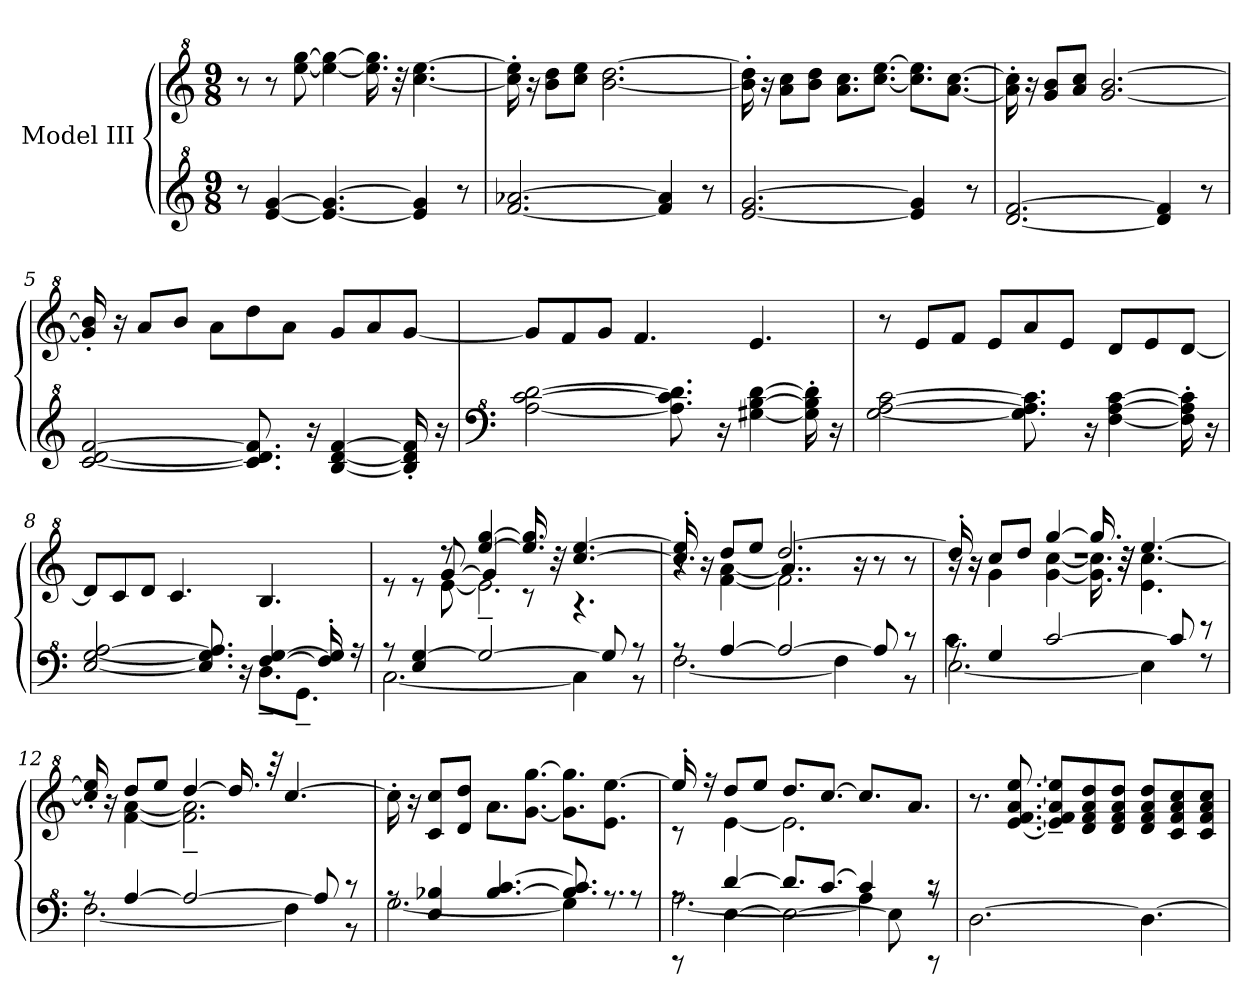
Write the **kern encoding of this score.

**kern	**kern
*part1	*part1
*staff2	*staff1
*I"Model III	*
*clefG^2	*clefG^2
*k[]	*k[]
*M9/8	*M9/8
*MM80	*MM80
=1	=1
8r	8r
[4ee/ [4gg/	8r
.	[8eee\ [8ggg\
4.ee/_ 4.gg/_	4eee\_ 4ggg\_
.	16.eee\] 16.ggg\]
.	32r
4ee/] 4gg/]	[4.ccc\ [4.eee\
8r	.
=2	=2
[2.ff/ [2.aa-X/	16ccc\]' 16eee\]'
.	16r
.	8bb\ 8ddd\L
.	8ccc\ 8eee\J
.	[2.bb\ [2.ddd\
4ff/] 4aa-/]	.
8r	.
=3	=3
[2.ee/ [2.gg/	16bb\]' 16ddd\]'
.	16r
.	8aa\ 8ccc\L
.	8bb\ 8ddd\J
.	8.aa\ 8.ccc\L
.	[8.ccc\ [8.eee\J
4ee/] 4gg/]	8.ccc\] 8.eee\]L
.	[8.aa\ [8.ccc\J
8r	.
=4	=4
[2.dd/ [2.ff/	16aa\]' 16ccc\]'
.	16r
.	8gg/ 8bb/L
.	8aa/ 8ccc/J
.	[2.gg/ [2.bb/
4dd/] 4ff/]	.
8r	.
!!LO:LB:g=z
=5	=5
[2cc/ [2dd/ [2ff/	16gg/]' 16bb/]'
*	*MM90
.	16r
.	8aa/L
.	8bb/J
.	8aa\L
8.cc/] 8.dd/] 8.ff/]	8ddd\
.	8aa\J
16r	.
[4b/ [4dd/ [4ff/	8gg/L
.	8aa/
16b/]' 16dd/]' 16ff/]'	[8gg/J
16r	.
=6	=6
*clefF^4	*
[2a\ [2cc\ [2dd\	8gg/L]
.	8ff/
.	8gg/J
.	4.ff/
8.a\] 8.cc\] 8.dd\]	.
16r	.
[4g#X\ [4b\ [4dd\	4.ee/
16g#\]' 16b\]' 16dd\]'	.
16r	.
=7	=7
[2g\ [2a\ [2cc\	8r
.	8ee/L
.	8ff/J
.	8ee/L
8.g\] 8.a\] 8.cc\]	8aa/
.	8ee/J
16r	.
[4f\ [4a\ [4cc\	8dd/L
.	8ee/
16f\]' 16a\]' 16cc\]'	[8dd/J
16r	.
!!LO:LB:g=z
=8	=8
*^	*
[2e/ [2g/ [2a/	2.ryy	8dd/L]
.	.	8cc/
.	.	8dd/J
.	.	4.cc/
8.e/] 8.g/] 8.a/]	.	.
16r	.	.
*	*	*MM69
[4f/ [4g/	8.d~\L	4.b/
.	8.G~\J	.
16f/]' 16g/]'	.	.
16r	.	.
=9	=9	=9
*	*	*MM80
*	*	*^
*	*	*	*^
8r	[2.c\	8ree	4ryy	4ryy
4e/ [4g/	.	8ree	.	.
.	.	8rddd	[8ee\	[8gg/
2g/_	.	[4eee/ [4ggg/	2.ee~\]	4gg/]
.	.	16.eee/] 16.ggg/]	.	8rcc
.	.	32r	.	.
.	4c\]	[4.ccc/ [4.eee/	.	4.ra
8g/]	.	.	.	.
8r	8r	.	.	.
=10	=10	=10	=10	=10
8ra	[2.f\	16ccc/]' 16eee/]'	8r	4.r
*	*	*MM83	*	*
.	.	16r	.	.
[4a/	.	8ddd/L	[4ff\ [4aa\	.
.	.	8eee/J	.	.
2a/_	.	[2.ddd/	2.ff\]	4..aa/]
.	4f\]	.	.	.
.	.	.	.	16r
8a/]	.	.	.	8r
8r	8r	.	.	8r
!!LO:LB:g=z	!!	!!
=11	=11	=11	=11	=11
*	*^	*	*	*
8ra	[2.e\	4.cc\	16ddd'/]	16r	8%9r
*	*	*	*MM86	*	*
.	.	.	16r	16r	.
4g/	.	.	8ccc/L	4gg\	.
.	.	.	8ddd/J	.	.
[2cc/	.	2.ryy	[4ggg/	[4gg\ [4ccc\	.
.	.	.	16.ggg/]	16.gg\] 16.ccc\]	.
.	.	.	32r	32r	.
.	4e\]	.	[4.eee/	4.ee\ [4.ccc\	.
8cc/]	.	.	.	.	.
8r	8rf	.	.	.	.
*	*v	*v	*	*	*
*	*	*	*v	*v
=12	=12	=12	=12
8ra	[2.f\	16ccc/]' 16eee/]'	8ryy
*	*	*MM87	*
.	.	16r	.
[4a/	.	8ddd/L	[4ff\ [4aa\
.	.	8eee/J	.
2a/_	.	[4ddd/	2.ff\]~ 2.aa\]~
.	.	16.ddd/]	.
.	.	32r	.
.	4f\]	[4.ccc/	.
8a/]	.	.	.
8r	8r	.	.
*	*	*v	*v
=13	=13	=13
8ra	[2.g\	16ccc'\]
*	*	*MM89
.	.	16r
4e/ 4b-X/	.	8cc/ 8ccc/L
.	.	8dd/ 8ddd/J
[4.b-/ [4.cc/	.	8.aa\L
.	.	[8.gg\ [8.ggg\J
8.b-/] 8.cc/]	4g\]	8.gg\] 8.ggg\]L
8.ra	.	8.ee\ [8.eee\J
.	8ra	.
!!LO:LB:g=z
=14	=14	=14
*	*^	*^
8ra	[2.a\	8rC	16eee'/]	8r
.	.	.	16r	.
[4dd/	.	[4e\	8ddd/L	[4ee\
.	.	.	8eee/J	.
8.dd/L]	.	2e\_	8.ddd/L	2.ee\]
[8.cc/J	.	.	[8.ccc/J	.
*	*	*	*MM80	*
4cc/]	4a\]	.	8.ccc/L]	.
.	.	8e\]	.	.
*	*	*	*MM69	*
.	.	.	8.aa/J	.
8ra	8rcc	8rC	.	.
*v	*v	*v	*	*
*	*v	*v
=15	=15
*	*MM66
[2.d\	8.r
*	*MM60
.	[8.ee/ [8.ff/ [8.aa/ [8.eee/
.	8ee/]~ 8ff/]~ 8aa/]~ 8eee/]~L
*	*MM95
.	8dd/ 8ff/ 8aa/ 8ddd/
*	*MM99
.	8dd/ 8ff/ 8aa/ 8ddd/J
4.d\_	8dd/ 8ff/ 8aa/ 8ddd/L
.	8cc/ 8ff/ 8aa/ 8ccc/
.	8cc/ 8ff/ 8aa/ 8ccc/J
=	=
*-	*-
